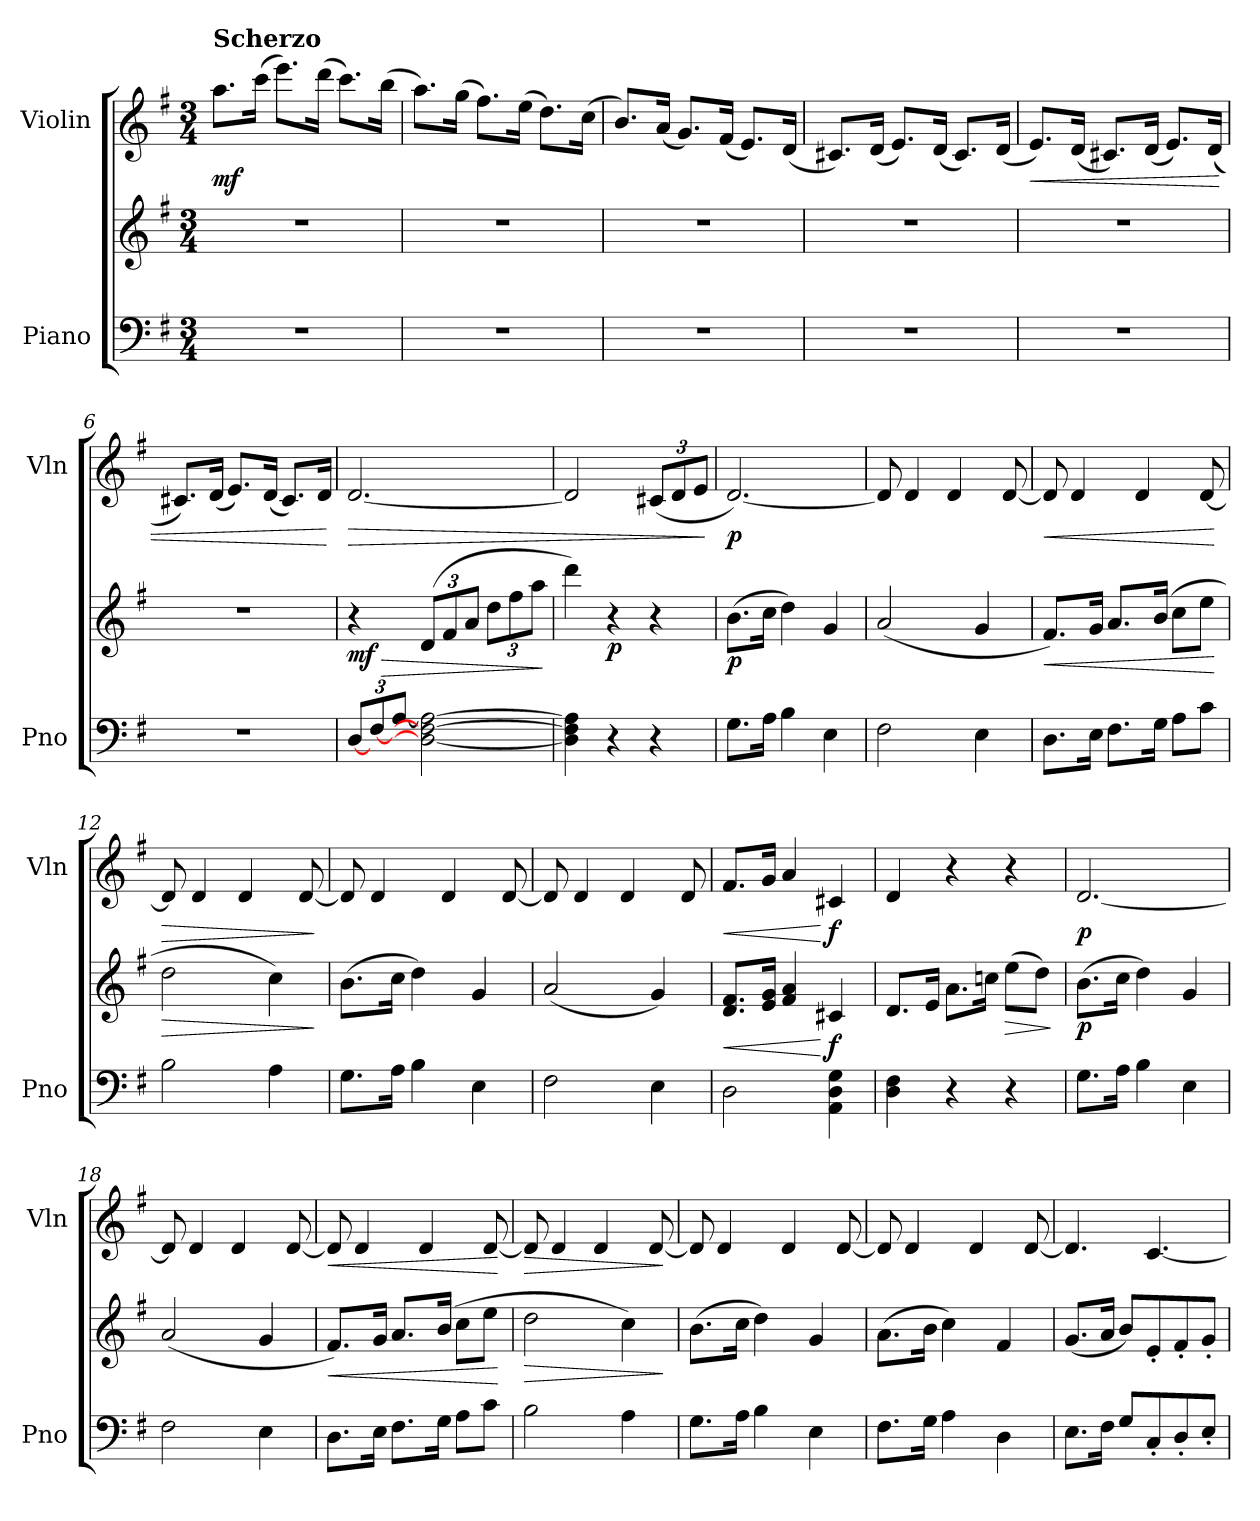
**kern	**kern	**dynam	**kern	**dynam
*part2	*part2	*part2	*part1	*part1
*staff3	*staff2	*staff2/3	*staff1	*staff1
*I"Piano	*	*	*I"Violin	*
*I'Pno	*	*	*I'Vln	*
*clefF4	*clefG2	*	*clefG2	*
*k[f#]	*k[f#]	*	*k[f#]	*
*M3/4	*M3/4	*	*M3/4	*
=1	=1	=1	=1	=1
!	!	!	!LO:TX:a:B:t=Scherzo	!
!	!	!	!	!LO:DY:b
2.r	2.r	.	8.aa\L	mf
.	.	.	(>16ccc\Jk	.
.	.	.	8.eee\L)	.
.	.	.	(>16ddd\Jk	.
.	.	.	8.ccc\L)	.
.	.	.	(>16bb\Jk	.
=2	=2	=2	=2	=2
2.r	2.r	.	8.aa\L)	.
.	.	.	(>16gg\Jk	.
.	.	.	8.ff#\L)	.
.	.	.	(>16ee\Jk	.
.	.	.	8.dd\L)	.
.	.	.	(>16cc\Jk	.
=3	=3	=3	=3	=3
2.r	2.r	.	8.b/L)	.
.	.	.	(<16a/Jk	.
.	.	.	8.g/L)	.
.	.	.	(<16f#/Jk	.
.	.	.	8.e/L)	.
.	.	.	(<16d/Jk	.
=4	=4	=4	=4	=4
2.r	2.r	.	8.c#X/L)	.
.	.	.	(<16d/Jk	.
.	.	.	8.e/L)	.
.	.	.	(<16d/Jk	.
.	.	.	8.c#/L)	.
.	.	.	(<16d/Jk	.
=5	=5	=5	=5	=5
!	!	!	!	!LO:HP:b
2.r	2.r	.	8.e/L)	<
.	.	.	(<16d/Jk	.
.	.	.	8.c#X/L)	.
.	.	.	(<16d/Jk	.
.	.	.	8.e/L)	.
.	.	.	(<16d/Jk	.
=6	=6	=6	=6	=6
2.r	2.r	.	8.c#X/L)	.
.	.	.	(<16d/Jk	.
.	.	.	8.e/L)	.
.	.	.	(<16d/Jk	.
.	.	.	8.c#/L)	.
.	.	.	16d/Jk	.
.	.	.	.	[
=7	=7	=7	=7	=7
*Xbrackettup	*	*	*	*
!	!	!LO:HP:b	!	!LO:HP:b
!	!	!LO:DY:n=1:b	!	!
[12D/L	4r	> mf	[2.d/	>
[12F#/	.	.	.	.
[12A/J	.	.	.	.
*	*Xbrackettup	*	*	*
2D\_ 2F#\_ 2A\_	(>12d/L	.	.	.
.	12f#/	.	.	.
.	12a/J	.	.	.
.	12dd\L	.	.	.
.	12ff#\	.	.	.
.	12aa\J	.	.	.
.	.	]	.	.
!!LO:LB:g=z
=8	=8	=8	=8	=8
4D\] 4F#\] 4A\]	4ddd\)	.	2d/]	.
!	!	!LO:DY:b	!	!
4r	4r	p	.	.
*	*	*	*Xbrackettup	*
4r	4r	.	(<12c#X/L	.
.	.	.	12d/	.
.	.	.	12e/J	.
.	.	.	.	]
=9	=9	=9	=9	=9
!	!	!LO:DY:b	!	!LO:DY:b
8.G\L	(>8.b\L	p	[2.d/)	p
16A\Jk	16cc\Jk	.	.	.
4B\	4dd\)	.	.	.
4E\	4g/	.	.	.
=10	=10	=10	=10	=10
2F#\	(<2a/	.	8d/]	.
.	.	.	4d/	.
.	.	.	4d/	.
4E\	4g/	.	.	.
.	.	.	[8d/	.
=11	=11	=11	=11	=11
!	!	!LO:HP:b	!	!LO:HP:b
8.D\L	8.f#/L)	<	8d/]	<
.	.	.	4d/	.
16E\Jk	16g/Jk	.	.	.
8.F#\L	8.a/L	.	.	.
.	.	.	4d/	.
16G\Jk	(>16b/Jk	.	.	.
8A\L	8cc\L	.	.	.
8c\J	8ee\J	.	[8d/	.
.	.	[	.	[
=12	=12	=12	=12	=12
!	!	!LO:HP:b	!	!LO:HP:b
2B\	2dd\	>	8d/]	>
.	.	.	4d/	.
.	.	.	4d/	.
4A\	4cc\)	.	.	.
.	.	.	[8d/	.
.	.	]	.	]
=13	=13	=13	=13	=13
8.G\L	(>8.b\L	.	8d/]	.
.	.	.	4d/	.
16A\Jk	16cc\Jk	.	.	.
4B\	4dd\)	.	.	.
.	.	.	4d/	.
4E\	4g/	.	.	.
.	.	.	[8d/	.
=14	=14	=14	=14	=14
2F#\	(<2a/	.	8d/]	.
.	.	.	4d/	.
.	.	.	4d/	.
4E\	4g/)	.	.	.
.	.	.	8d/	.
=15	=15	=15	=15	=15
!	!	!LO:HP:b	!	!LO:HP:b
2D\	8.d/ 8.f#/L	<	8.f#/L	<
.	16e/ 16g/Jk	.	16g/Jk	.
.	4f#/ 4a/	.	4a/	.
!	!	!LO:DY:n=1:b	!	!LO:DY:n=1:b
4AA\ 4D\ 4G\	4c#X/	[ f	4c#X/	[ f
!!LO:LB:g=z
=16	=16	=16	=16	=16
4D\ 4F#\	8.d/L	.	4d/	.
.	16e/Jk	.	.	.
4r	8.a\L	.	4r	.
.	16ccn\Jk	.	.	.
!	!	!LO:HP:b	!	!
4r	(>8ee\L	>	4r	.
.	8dd\J)	.	.	.
.	.	]	.	.
=17	=17	=17	=17	=17
!	!	!LO:DY:b	!	!LO:DY:b
8.G\L	(>8.b\L	p	[2.d/	p
16A\Jk	16cc\Jk	.	.	.
4B\	4dd\)	.	.	.
4E\	4g/	.	.	.
=18	=18	=18	=18	=18
2F#\	(<2a/	.	8d/]	.
.	.	.	4d/	.
.	.	.	4d/	.
4E\	4g/	.	.	.
.	.	.	[8d/	.
=19	=19	=19	=19	=19
!	!	!LO:HP:b	!	!LO:HP:b
8.D\L	8.f#/L)	<	8d/]	<
.	.	.	4d/	.
16E\Jk	16g/Jk	.	.	.
8.F#\L	8.a/L	.	.	.
.	.	.	4d/	.
16G\Jk	(>16b/Jk	.	.	.
8A\L	8cc\L	.	.	.
8c\J	8ee\J	.	[8d/	.
.	.	[	.	[
=20	=20	=20	=20	=20
!	!	!LO:HP:b	!	!LO:HP:b
2B\	2dd\	>	8d/]	>
.	.	.	4d/	.
.	.	.	4d/	.
4A\	4cc\)	.	.	.
.	.	.	[8d/	.
.	.	]	.	]
=21	=21	=21	=21	=21
8.G\L	(>8.b\L	.	8d/]	.
.	.	.	4d/	.
16A\Jk	16cc\Jk	.	.	.
4B\	4dd\)	.	.	.
.	.	.	4d/	.
4E\	4g/	.	.	.
.	.	.	[8d/	.
=22	=22	=22	=22	=22
8.F#\L	(>8.a\L	.	8d/]	.
.	.	.	4d/	.
16G\Jk	16b\Jk	.	.	.
4A\	4cc\)	.	.	.
.	.	.	4d/	.
4D\	4f#/	.	.	.
.	.	.	[8d/	.
!!LO:LB:g=z
=23	=23	=23	=23	=23
8.E\L	(<8.g/L	.	4.d/]	.
16F#\Jk	16a/Jk	.	.	.
8G/L	8b/L)	.	.	.
8C'/	8e'/	.	[4.c/	.
8D'/	8f#'/	.	.	.
8E'/J	8g'/J	.	.	.
=	=	=	=	=
*-	*-	*-	*-	*-
